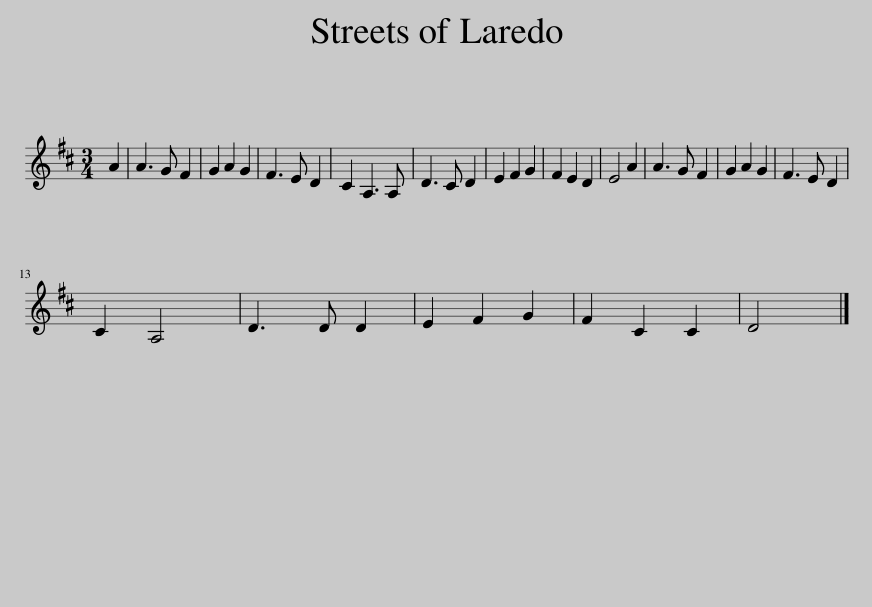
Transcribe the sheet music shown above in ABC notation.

X:1
L:1/8
M:3/4
I:linebreak $
K:D
V:1 treble
V:1
 A2 | A3 G F2 | G2 A2 G2 | F3 E D2 | C2 A,3 A, | %5
 D3 C D2 | E2 F2 G2 | F2 E2 D2 | E4 A2 | A3 G F2 | %10
 G2 A2 G2 | F3 E D2 |$ C2 A,4 | D3 D D2 | E2 F2 G2 | %15
 F2 C2 C2 | D4 |] %17
